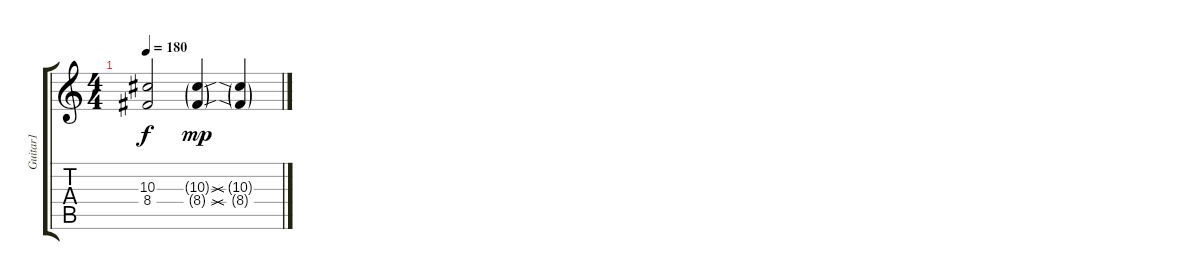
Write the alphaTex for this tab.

\track ("Guitar1" "Guitar1") {instrument distortionguitar}
\staff {score tabs}
\tuning (C4 G3 Eb3 Bb2 F2 C2) {hide}
\ts (4 4)
\tempo 180
\clef g2
\ks c
(10.3 8.4).2{dy f} (10.3{sou g} 8.4{sou g}).4{dy mp} (10.3{sia g} 8.4{sia g}).4
